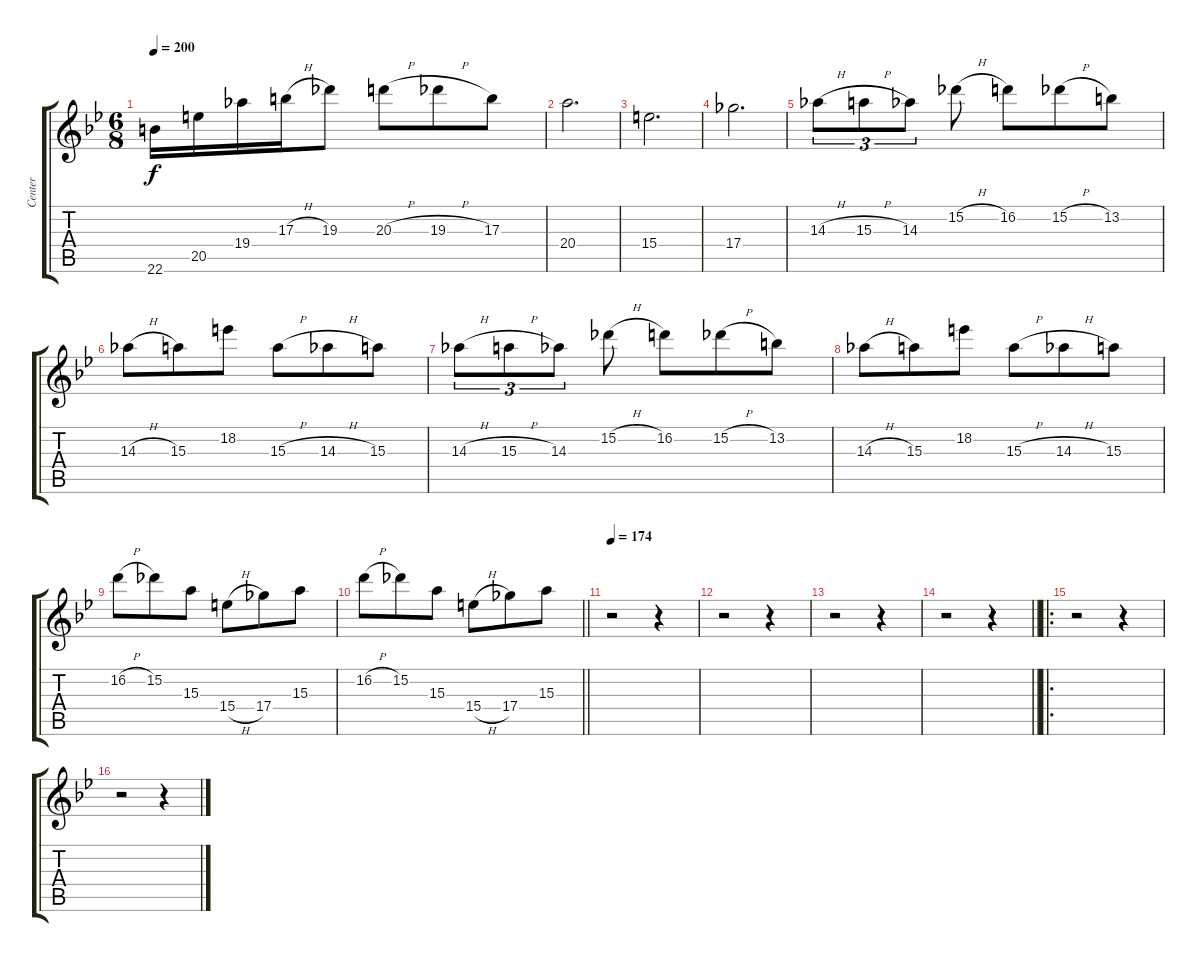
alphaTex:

\track ("Center" "Center") {instrument overdrivenguitar}
\staff {score tabs}
\tuning (Eb4 Bb3 Gb3 Db3 Ab2 Db2) {hide}
\ts (6 8)
\tempo 200
\clef g2
\ks bb
22.6.16{dy f} 20.5.16 19.4.16 17.3{h}.16 19.3.8 20.3{h}.8 19.3{h}.8 17.3.8 |
20.4.2{d} |
15.4.2{d} |
17.4.2{d} |
14.3{h}.8{tu (3 2)} 15.3{h}.8{tu (3 2)} 14.3.8{tu (3 2)} 15.2{h}.8 16.2.8 15.2{h}.8 13.2.8 |
14.3{h}.8 15.3.8 18.2.8 15.3{h}.8 14.3{h}.8 15.3.8 |
14.3{h}.8{tu (3 2)} 15.3{h}.8{tu (3 2)} 14.3.8{tu (3 2)} 15.2{h}.8 16.2.8 15.2{h}.8 13.2.8 |
14.3{h}.8 15.3.8 18.2.8 15.3{h}.8 14.3{h}.8 15.3.8 |
16.2{h}.8 15.2.8 15.3.8 15.4{h}.8 17.4.8 15.3.8 |
\barLineRight lightlight
16.2{h}.8 15.2.8 15.3.8 15.4{h}.8 17.4.8 15.3.8 |
\tempo 174
r.2 r.4 |
r.2 r.4 |
r.2 r.4 |
\barLineRight lightlight
r.2 r.4 |
\ro
r.2 r.4 |
r.2 r.4
